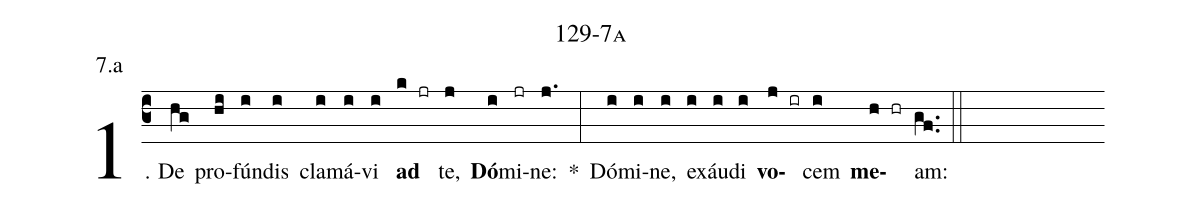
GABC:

name: 129-7a;
annotation: 7.a;
%%
(c3)1. De(hg) pro(hi)fún(i)dis(i) cla(i)má(i)vi(i) <b>ad</b>(k jr) te,(j) <b>Dó</b>(i)mi(jr)ne:(j.) *(:) Dó(i)mi(i)ne,(i) ex(i)áu(i)di(i) <b>vo</b>(j ir)cem(i) <b>me</b>(h hr)am:(gf..) (::)
